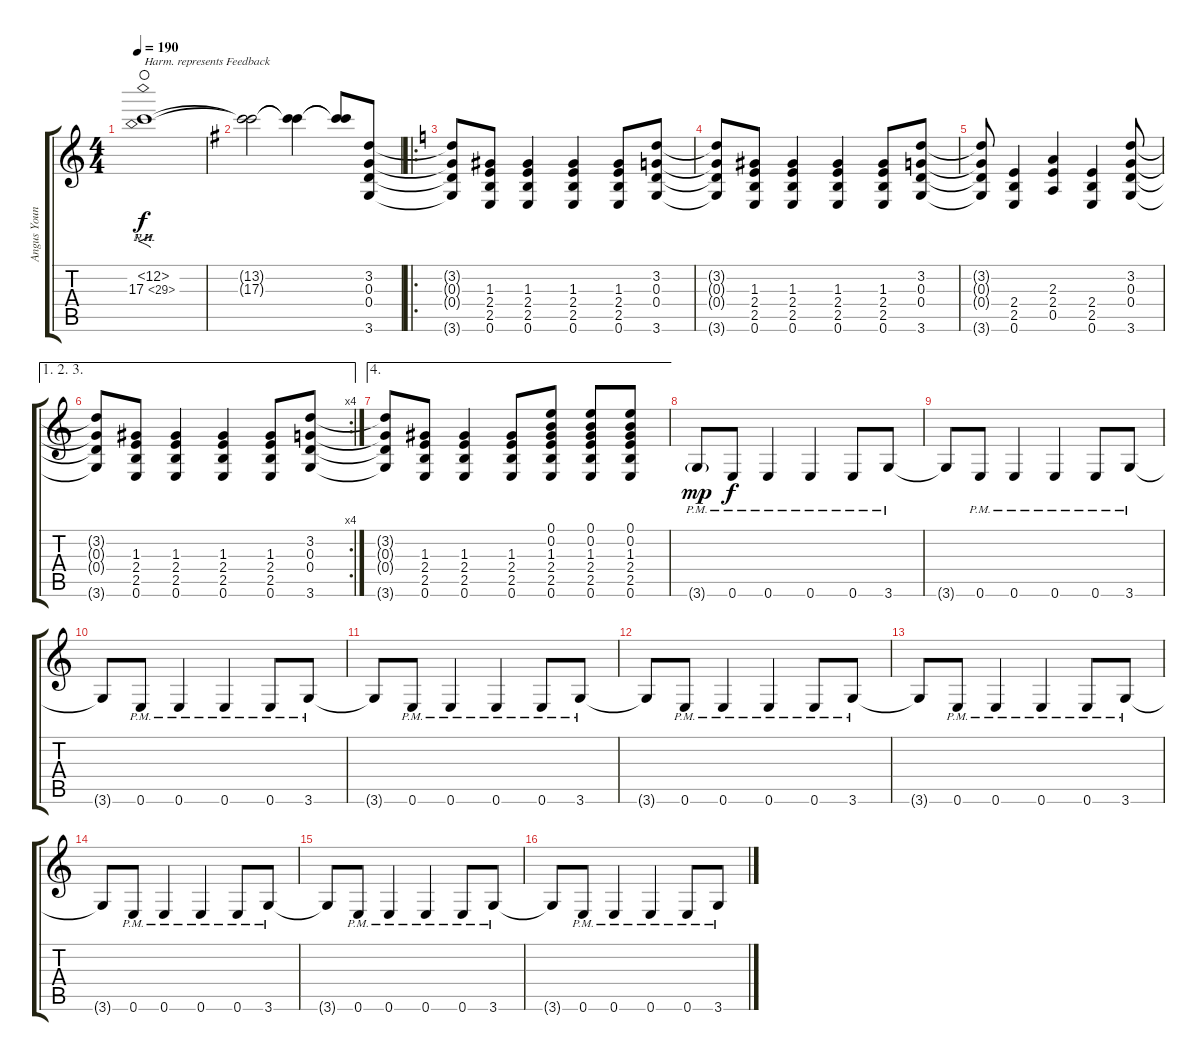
\track ("Angus Young (Lead Guitar)" "Angus Youn") {instrument overdrivenguitar}
\staff {score tabs}
\tuning (E4 B3 G3 D3 A2 E2) {hide}
\ts (4 4)
\tempo 190
\clef g2
\ks c
(13.2{nh} 17.3{ph 12}).1{f txt "Harm. represents Feedback" dy f volume 16 instrument distortionguitar waho} |
\ks g
(13.2{t} 17.3{t}).2 (13.2{t} 17.3{t}).4 (13.2{t} 17.3{t}).8 (3.2 0.3 0.4 3.6).8{volume 11 instrument overdrivenguitar} |
\ro
\ks c
(3.2{t} 0.3{t} 0.4{t} 3.6{t}).8 (1.3 2.4 2.5 0.6).8 (1.3 2.4 2.5 0.6).4 (1.3 2.4 2.5 0.6).4 (1.3 2.4 2.5 0.6).8 (3.2 0.3 0.4 3.6).8 |
(3.2{t} 0.3{t} 0.4{t} 3.6{t}).8 (1.3 2.4 2.5 0.6).8 (1.3 2.4 2.5 0.6).4 (1.3 2.4 2.5 0.6).4 (1.3 2.4 2.5 0.6).8 (3.2 0.3 0.4 3.6).8 |
(3.2{t} 0.3{t} 0.4{t} 3.6{t}).8 (2.4 2.5 0.6).4 (2.3 2.4 0.5).4 (2.4 2.5 0.6).4 (3.2 0.3 0.4 3.6).8 |
\ae (1 2 3)
\rc 4
(3.2{t} 0.3{t} 0.4{t} 3.6{t}).8 (1.3 2.4 2.5 0.6).8 (1.3 2.4 2.5 0.6).4 (1.3 2.4 2.5 0.6).4 (1.3 2.4 2.5 0.6).8 (3.2 0.3 0.4 3.6).8 |
\ae 4
(3.2{t} 0.3{t} 0.4{t} 3.6{t}).8 (1.3 2.4 2.5 0.6).8 (1.3 2.4 2.5 0.6).4 (1.3 2.4 2.5 0.6).8 (0.1 0.2 1.3 2.4 2.5 0.6).8 (0.1 0.2 1.3 2.4 2.5 0.6).8 (0.1 0.2 1.3 2.4 2.5 0.6).8 |
3.6{g pm}.8{dy mp volume 8 instrument electricguitarjazz} 0.6{pm}.8{dy f} 0.6{pm}.4 0.6{pm}.4 0.6{pm}.8 3.6{pm}.8 |
3.6{t}.8 0.6{pm}.8 0.6{pm}.4 0.6{pm}.4 0.6{pm}.8 3.6{pm}.8 |
3.6{t}.8 0.6{pm}.8 0.6{pm}.4 0.6{pm}.4 0.6{pm}.8 3.6{pm}.8 |
3.6{t}.8 0.6{pm}.8 0.6{pm}.4 0.6{pm}.4 0.6{pm}.8 3.6{pm}.8 |
3.6{t}.8 0.6{pm}.8 0.6{pm}.4 0.6{pm}.4 0.6{pm}.8 3.6{pm}.8 |
3.6{t}.8 0.6{pm}.8 0.6{pm}.4 0.6{pm}.4 0.6{pm}.8 3.6{pm}.8 |
3.6{t}.8 0.6{pm}.8 0.6{pm}.4 0.6{pm}.4 0.6{pm}.8 3.6{pm}.8 |
3.6{t}.8 0.6{pm}.8 0.6{pm}.4 0.6{pm}.4 0.6{pm}.8 3.6{pm}.8 |
3.6{t}.8 0.6{pm}.8 0.6{pm}.4 0.6{pm}.4 0.6{pm}.8 3.6{pm}.8
